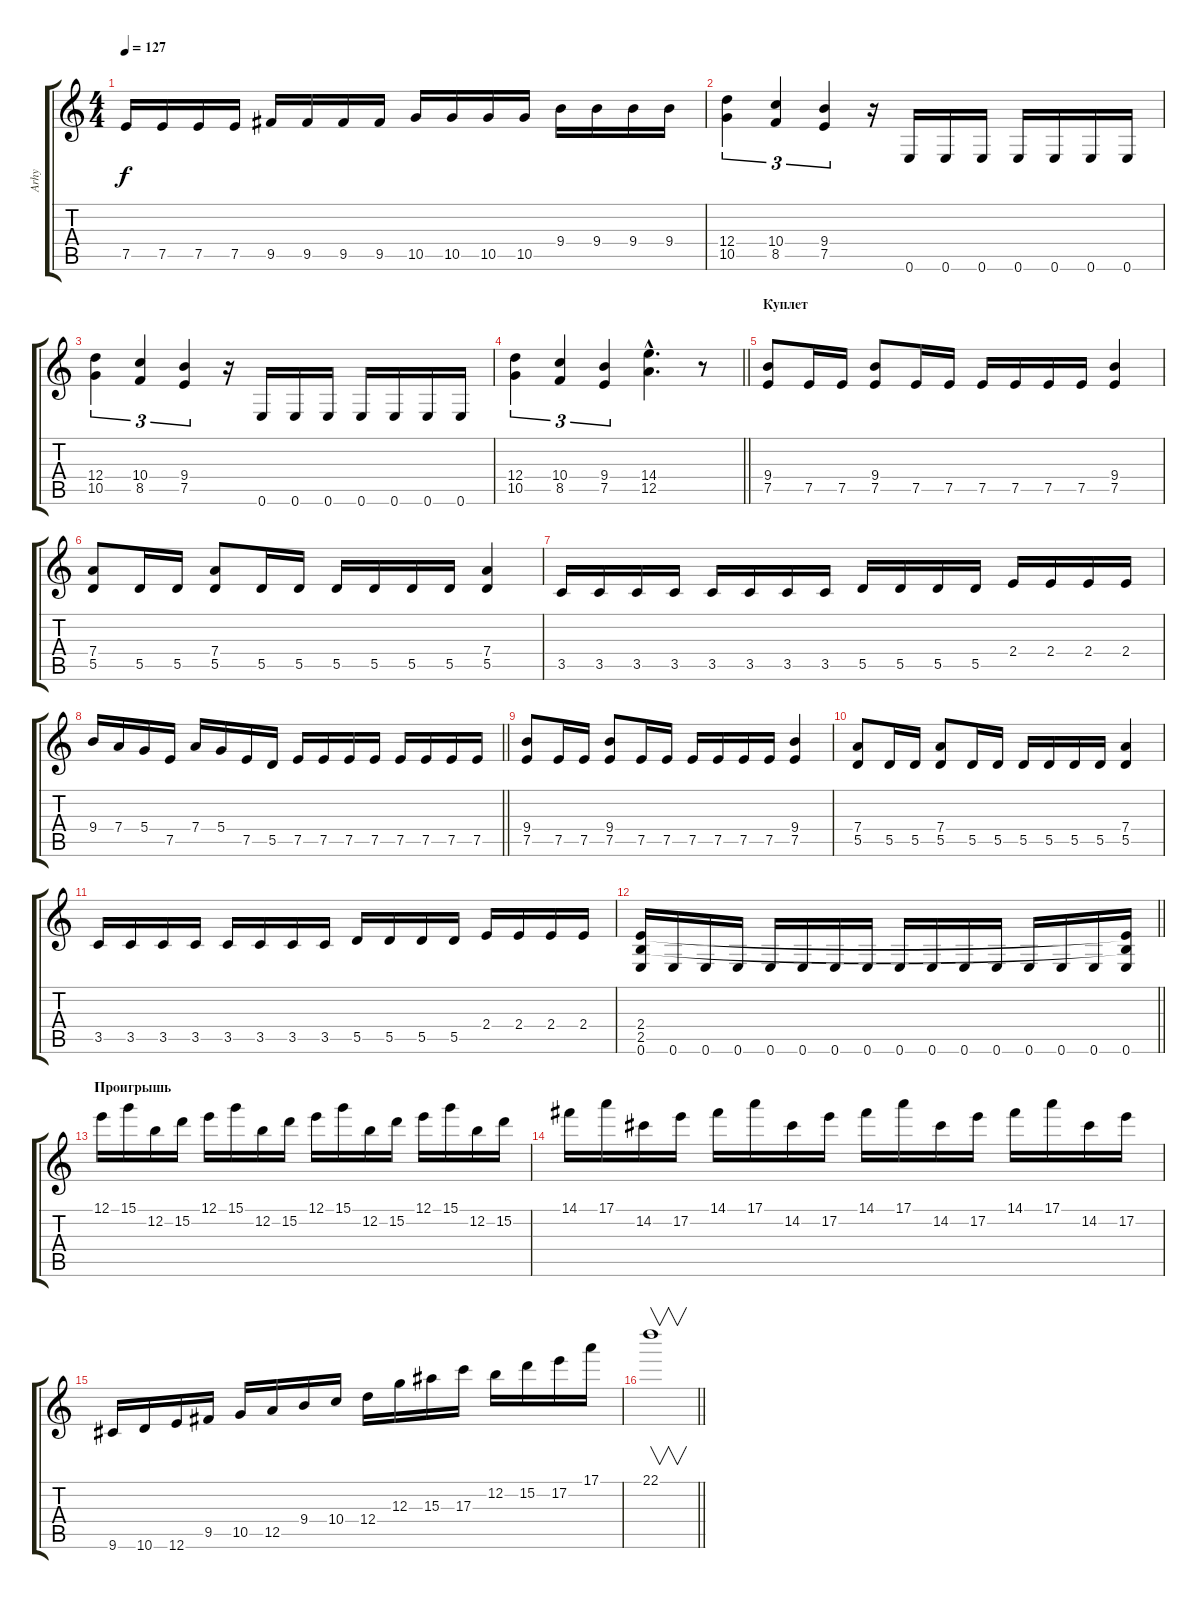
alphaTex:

\track ("Arhy" "Arhy") {instrument distortionguitar}
\staff {score tabs}
\tuning (E4 B3 G3 D3 A2 E2) {hide}
\ts (4 4)
\tempo 127
\clef g2
\ks c
7.5.16{dy f} 7.5.16 7.5.16 7.5.16 9.5.16 9.5.16 9.5.16 9.5.16 10.5.16 10.5.16 10.5.16 10.5.16 9.4.16 9.4.16 9.4.16 9.4.16 |
(12.4 10.5).4{tu (3 2)} (10.4 8.5).4{tu (3 2)} (9.4 7.5).4{tu (3 2)} r.16 0.6.16 0.6.16 0.6.16 0.6.16 0.6.16 0.6.16 0.6.16 |
(12.4 10.5).4{tu (3 2)} (10.4 8.5).4{tu (3 2)} (9.4 7.5).4{tu (3 2)} r.16 0.6.16 0.6.16 0.6.16 0.6.16 0.6.16 0.6.16 0.6.16 |
\barLineRight lightlight
(12.4 10.5).4{tu (3 2)} (10.4 8.5).4{tu (3 2)} (9.4 7.5).4{tu (3 2)} (14.4{hac} 12.5{hac}).4{d} r.8 |
\section ("" "Куплет")
(9.4 7.5).8 7.5.16 7.5.16 (9.4 7.5).8 7.5.16 7.5.16 7.5.16 7.5.16 7.5.16 7.5.16 (9.4 7.5).4 |
(7.4 5.5).8 5.5.16 5.5.16 (7.4 5.5).8 5.5.16 5.5.16 5.5.16 5.5.16 5.5.16 5.5.16 (7.4 5.5).4 |
3.5.16 3.5.16 3.5.16 3.5.16 3.5.16 3.5.16 3.5.16 3.5.16 5.5.16 5.5.16 5.5.16 5.5.16 2.4.16 2.4.16 2.4.16 2.4.16 |
\barLineRight lightlight
9.4.16 7.4.16 5.4.16 7.5.16 7.4.16 5.4.16 7.5.16 5.5.16 7.5.16 7.5.16 7.5.16 7.5.16 7.5.16 7.5.16 7.5.16 7.5.16 |
(9.4 7.5).8 7.5.16 7.5.16 (9.4 7.5).8 7.5.16 7.5.16 7.5.16 7.5.16 7.5.16 7.5.16 (9.4 7.5).4 |
(7.4 5.5).8 5.5.16 5.5.16 (7.4 5.5).8 5.5.16 5.5.16 5.5.16 5.5.16 5.5.16 5.5.16 (7.4 5.5).4 |
3.5.16 3.5.16 3.5.16 3.5.16 3.5.16 3.5.16 3.5.16 3.5.16 5.5.16 5.5.16 5.5.16 5.5.16 2.4.16 2.4.16 2.4.16 2.4.16 |
\barLineRight lightlight
(2.4 2.5 0.6).16 0.6.16 0.6.16 0.6.16 0.6.16 0.6.16 0.6.16 0.6.16 0.6.16 0.6.16 0.6.16 0.6.16 0.6.16 0.6.16 0.6.16 (2.4{t} 2.5{t} 0.6).16 |
\section ("" "Проигрышь")
12.1.16 15.1.16 12.2.16 15.2.16 12.1.16 15.1.16 12.2.16 15.2.16 12.1.16 15.1.16 12.2.16 15.2.16 12.1.16 15.1.16 12.2.16 15.2.16 |
14.1.16 17.1.16 14.2.16 17.2.16 14.1.16 17.1.16 14.2.16 17.2.16 14.1.16 17.1.16 14.2.16 17.2.16 14.1.16 17.1.16 14.2.16 17.2.16 |
9.6.16 10.6.16 12.6.16 9.5.16 10.5.16 12.5.16 9.4.16 10.4.16 12.4.16 12.3.16 15.3.16 17.3.16 12.2.16 15.2.16 17.2.16 17.1.16 |
\barLineRight lightlight
22.1.1{v}
